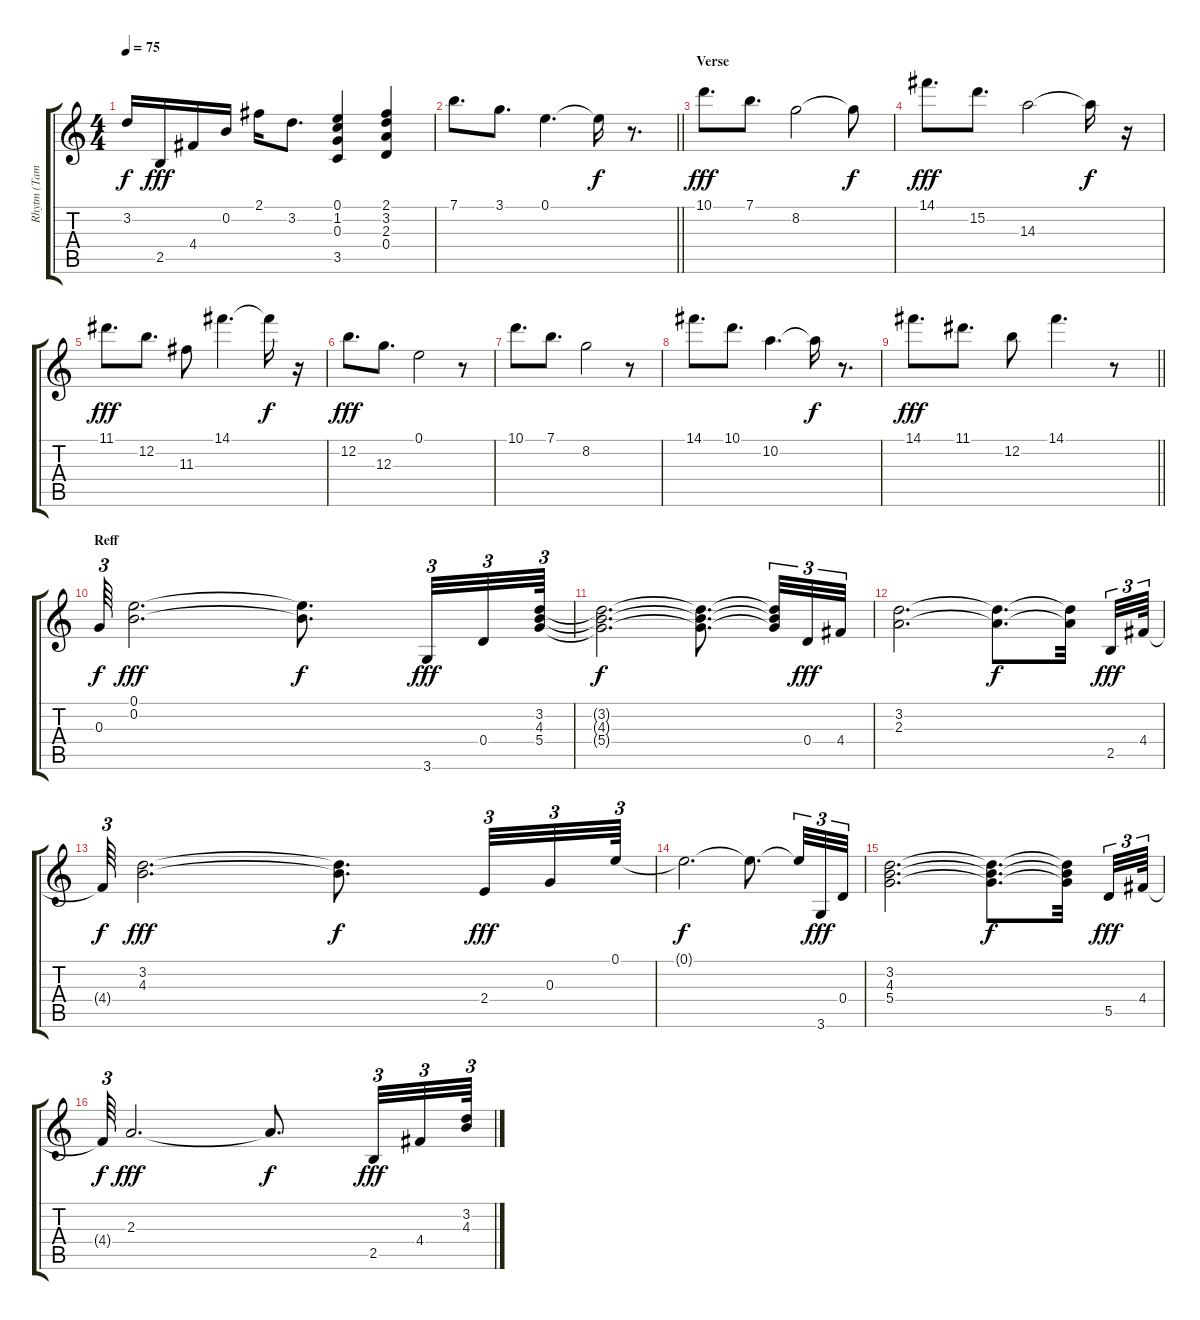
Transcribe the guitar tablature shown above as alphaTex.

\track ("Rhytm (Tama)" "Rhytm (Tam") {instrument electricguitarclean}
\staff {score tabs}
\tuning (E4 B3 G3 D3 A2 E2) {hide}
\ts (4 4)
\tempo 75
\clef g2
\ks c
3.2{t}.16{dy f} 2.5.16{dy fff} 4.4.16 0.2.16 2.1.16 3.2.8{d} (0.1 1.2 0.3 3.5).4 (2.1 3.2 2.3 0.4).4 |
\barLineRight lightlight
7.1.8{d} 3.1.8{d} 0.1.4{d} 0.1{t}.16{dy f} r.8{d} |
\section ("" "Verse")
10.1.8{d dy fff} 7.1.8{d} 8.2.2 8.2{t}.8{dy f} |
14.1.8{d dy fff} 15.2.8{d} 14.3.2 14.3{t}.16{dy f} r.16 |
11.1.8{d dy fff} 12.2.8{d} 11.3.8 14.1.4{d} 14.1{t}.16{dy f} r.16 |
12.2.8{d dy fff} 12.3.8{d} 0.1.2 r.8 |
10.1.8{d} 7.1.8{d} 8.2.2 r.8 |
14.1.8{d} 10.1.8{d} 10.2.4{d} 10.2{t}.16{dy f} r.8{d} |
\barLineRight lightlight
14.1.8{d dy fff} 11.1.8{d} 12.2.8 14.1.4{d} r.8 |
\section ("" "Reff")
0.3.64{tu (3 2) dy f} (0.1 0.2).2{d dy fff balance 8 instrument distortionguitar} (0.1{t} 0.2{t}).8{d dy f} 3.6.32{tu (3 2) dy fff} 0.4.32{tu (3 2)} (3.2 4.3 5.4).64{tu (3 2)} |
(3.2{t} 4.3{t} 5.4{t}).2{d dy f} (3.2{t} 4.3{t} 5.4{t}).8{d} (3.2{t} 4.3{t} 5.4{t}).32{tu (3 2)} 0.4.32{tu (3 2) dy fff} 4.4.32{tu (3 2)} |
(3.2 2.3).2{d} (3.2{t} 2.3{t}).8{d dy f} (3.2{t} 2.3{t}).32{beam splitsecondary} 2.5.32{tu (3 2) dy fff} 4.4.64{tu (3 2)} |
4.4{t}.64{tu (3 2) dy f} (3.2 4.3).2{d dy fff} (3.2{t} 4.3{t}).8{d dy f} 2.4.32{tu (3 2) dy fff} 0.3.32{tu (3 2)} 0.1.64{tu (3 2)} |
0.1{t}.2{d dy f} 0.1{t}.8{d} 0.1{t}.32{tu (3 2)} 3.6.32{tu (3 2) dy fff} 0.4.32{tu (3 2)} |
(3.2 4.3 5.4).2{d} (3.2{t} 4.3{t} 5.4{t}).8{d dy f} (3.2{t} 4.3{t} 5.4{t}).32{beam splitsecondary} 5.5.32{tu (3 2) dy fff} 4.4.64{tu (3 2)} |
4.4{t}.64{tu (3 2) dy f} 2.3.2{d dy fff} 2.3{t}.8{d dy f} 2.5.32{tu (3 2) dy fff} 4.4.32{tu (3 2)} (3.2 4.3).64{tu (3 2)}
